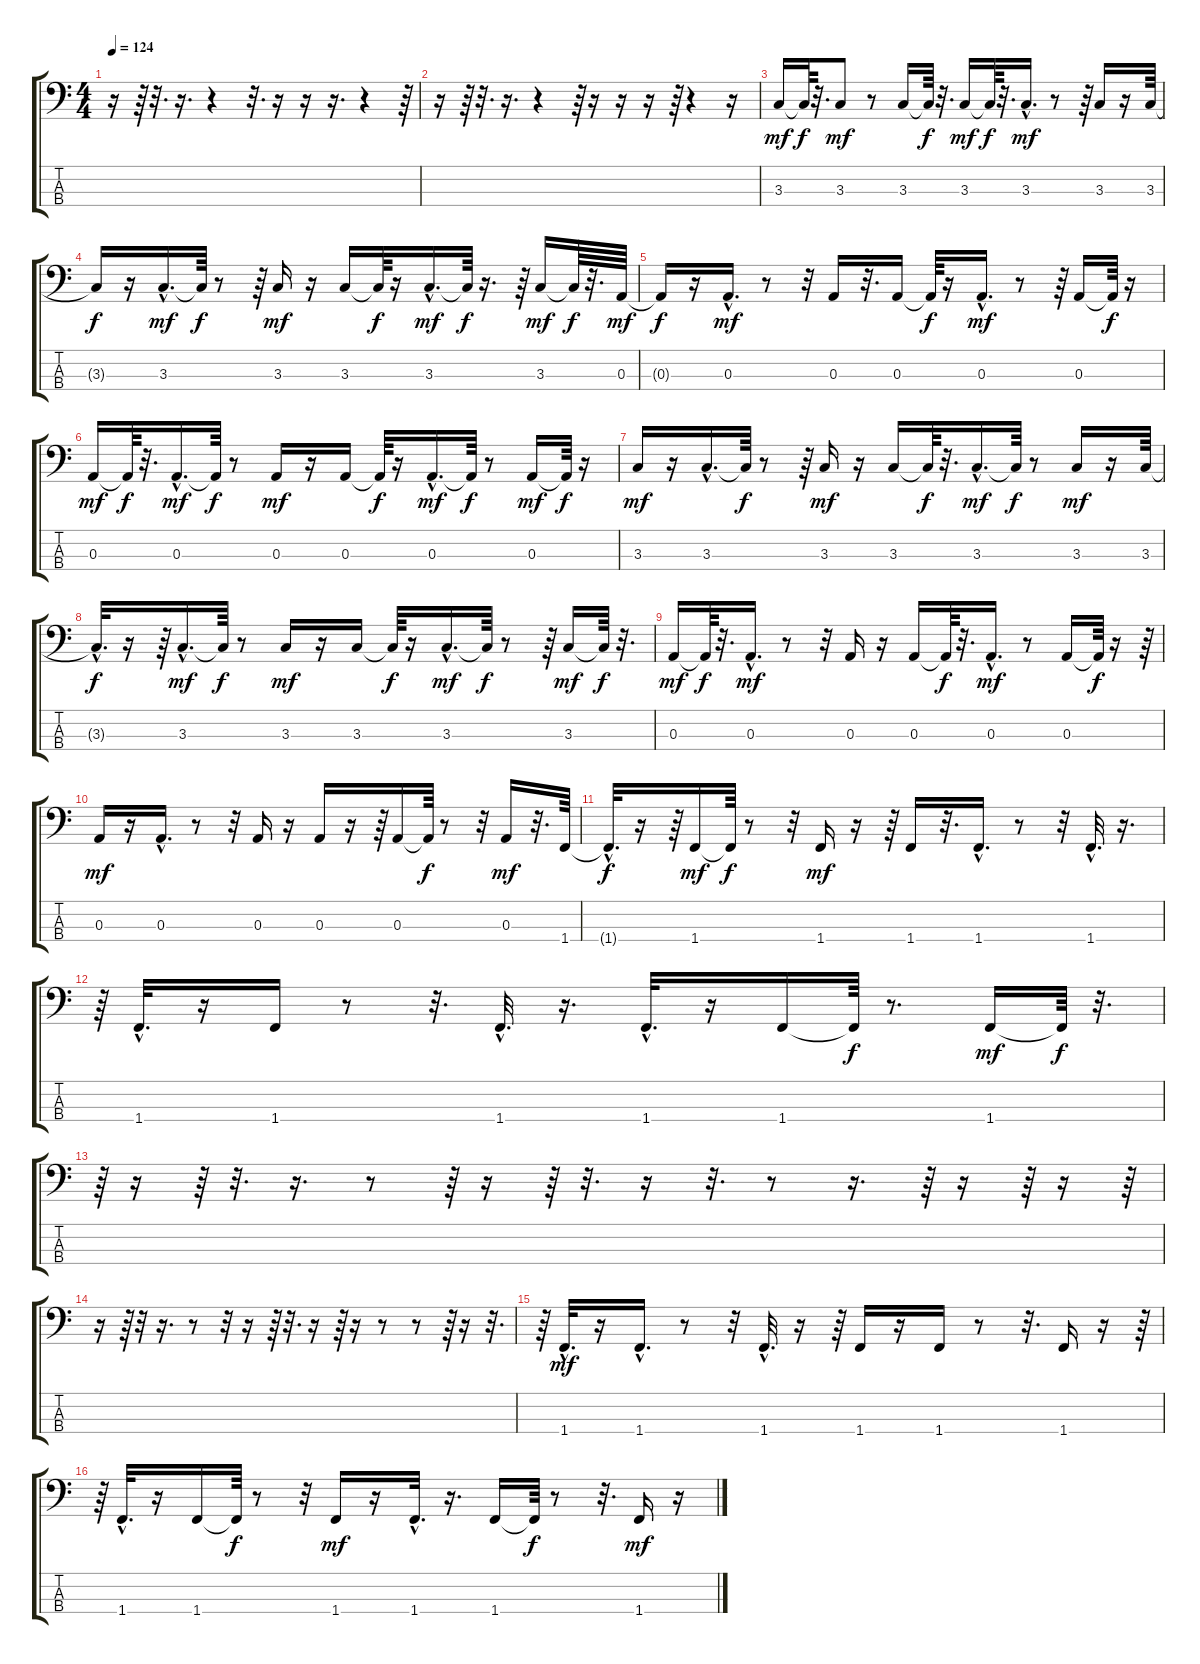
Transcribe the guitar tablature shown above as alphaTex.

\track "" {instrument electricbassfinger}
\staff {score tabs}
\tuning (G2 D2 A1 E1) {hide}
\ts (4 4)
\tempo 124
\clef f4
\ks c
r.16{dy f} r.64 r.32{d} r.16{d} r.4 r.32{d} r.16 r.16 r.16{d} r.4 r.64 |
r.16 r.64 r.32{d} r.16{d} r.4 r.64 r.16 r.16 r.16 r.64 r.4 r.16 |
3.3.16{dy mf} 3.3{t}.64{dy f} r.32{d} 3.3.8{dy mf} r.8 3.3.16 3.3{t}.64{dy f} r.32{d} 3.3.16{dy mf} 3.3{t}.64{dy f} r.32{d} 3.3{hac}.16{d dy mf} r.8 r.64 3.3.16 r.16 3.3.64 |
3.3{t}.16{dy f} r.16 3.3{hac}.16{d dy mf} 3.3{t}.64{dy f} r.8 r.64 3.3.16{dy mf} r.16 3.3.16 3.3{t}.64{dy f} r.16 3.3{hac}.16{d dy mf} 3.3{t}.64{dy f} r.16{d} r.64 3.3.16{dy mf} 3.3{t}.64{dy f} r.32{d} 0.3.64{dy mf} |
0.3{t}.16{dy f} r.16 0.3{hac}.16{d dy mf} r.8 r.32 0.3.16 r.32{d} 0.3.16 0.3{t}.64{dy f} r.16 0.3{hac}.16{d dy mf} r.8 r.64 0.3.16 0.3{t}.64{dy f} r.16 |
0.3.16{dy mf} 0.3{t}.64{dy f} r.32{d} 0.3{hac}.16{d dy mf} 0.3{t}.64{dy f} r.8 0.3.16{dy mf} r.16 0.3.16 0.3{t}.64{dy f} r.16 0.3{hac}.16{d dy mf} 0.3{t}.64{dy f} r.8 0.3.16{dy mf} 0.3{t}.64{dy f} r.16 |
3.3.16{dy mf} r.16 3.3{hac}.16{d} 3.3{t}.64{dy f} r.8 r.64 3.3.16{dy mf} r.16 3.3.16 3.3{t}.64{dy f} r.32{d} 3.3{hac}.16{d dy mf} 3.3{t}.64{dy f} r.8 3.3.16{dy mf} r.16 3.3.64 |
3.3{hac t}.32{d dy f} r.16 r.64 3.3{hac}.16{d dy mf} 3.3{t}.64{dy f} r.8 3.3.16{dy mf} r.16 3.3.16 3.3{t}.64{dy f} r.16 3.3{hac}.16{d dy mf} 3.3{t}.64{dy f} r.8 r.64 3.3.16{dy mf} 3.3{t}.64{dy f} r.32{d} |
0.3.16{dy mf} 0.3{t}.64{dy f} r.32{d} 0.3{hac}.16{d dy mf} r.8 r.32 0.3.16 r.16 0.3.16 0.3{t}.64{dy f} r.32{d} 0.3{hac}.16{d dy mf} r.8 0.3.16 0.3{t}.64{dy f} r.16 r.64 |
0.3.16{dy mf} r.16 0.3{hac}.16{d} r.8 r.32 0.3.16 r.16 0.3.16 r.16 r.64 0.3.16 0.3{t}.64{dy f} r.8 r.32 0.3.16{dy mf} r.32{d} 1.4.64 |
1.4{hac t}.32{d dy f} r.16 r.64 1.4.16{dy mf} 1.4{t}.64{dy f} r.8 r.32 1.4.16{dy mf} r.16 r.64 1.4.16 r.32{d} 1.4{hac}.16{d} r.8 r.32 1.4{hac}.32{d} r.16{d} |
r.64 1.4{hac}.32{d} r.16 1.4.16 r.8 r.32{d} 1.4{hac}.32{d} r.16{d} 1.4{hac}.32{d} r.16 1.4.16 1.4{t}.64{dy f} r.8{d} 1.4.16{dy mf} 1.4{t}.64{dy f} r.32{d} |
r.64 r.16 r.64 r.32{d} r.16{d} r.8 r.64 r.16 r.64 r.32{d} r.16 r.32{d} r.8 r.16{d} r.64 r.16 r.64 r.16 r.64 |
r.16 r.64 r.32 r.16{d} r.8 r.32 r.16 r.64 r.32{d} r.16 r.64 r.16 r.8 r.8 r.64 r.16 r.32{d} |
r.64 1.4{hac}.32{d dy mf} r.16 1.4{hac}.16{d} r.8 r.32 1.4{hac}.32{d} r.16 r.64 1.4.16 r.16 1.4.16 r.8 r.32{d} 1.4.16 r.16 r.64 |
r.64 1.4{hac}.32{d} r.16 1.4.16 1.4{t}.64{dy f} r.8 r.32 1.4.16{dy mf} r.16 1.4{hac}.32{d} r.16{d} 1.4.16 1.4{t}.64{dy f} r.8 r.32{d} 1.4.16{dy mf} r.16
